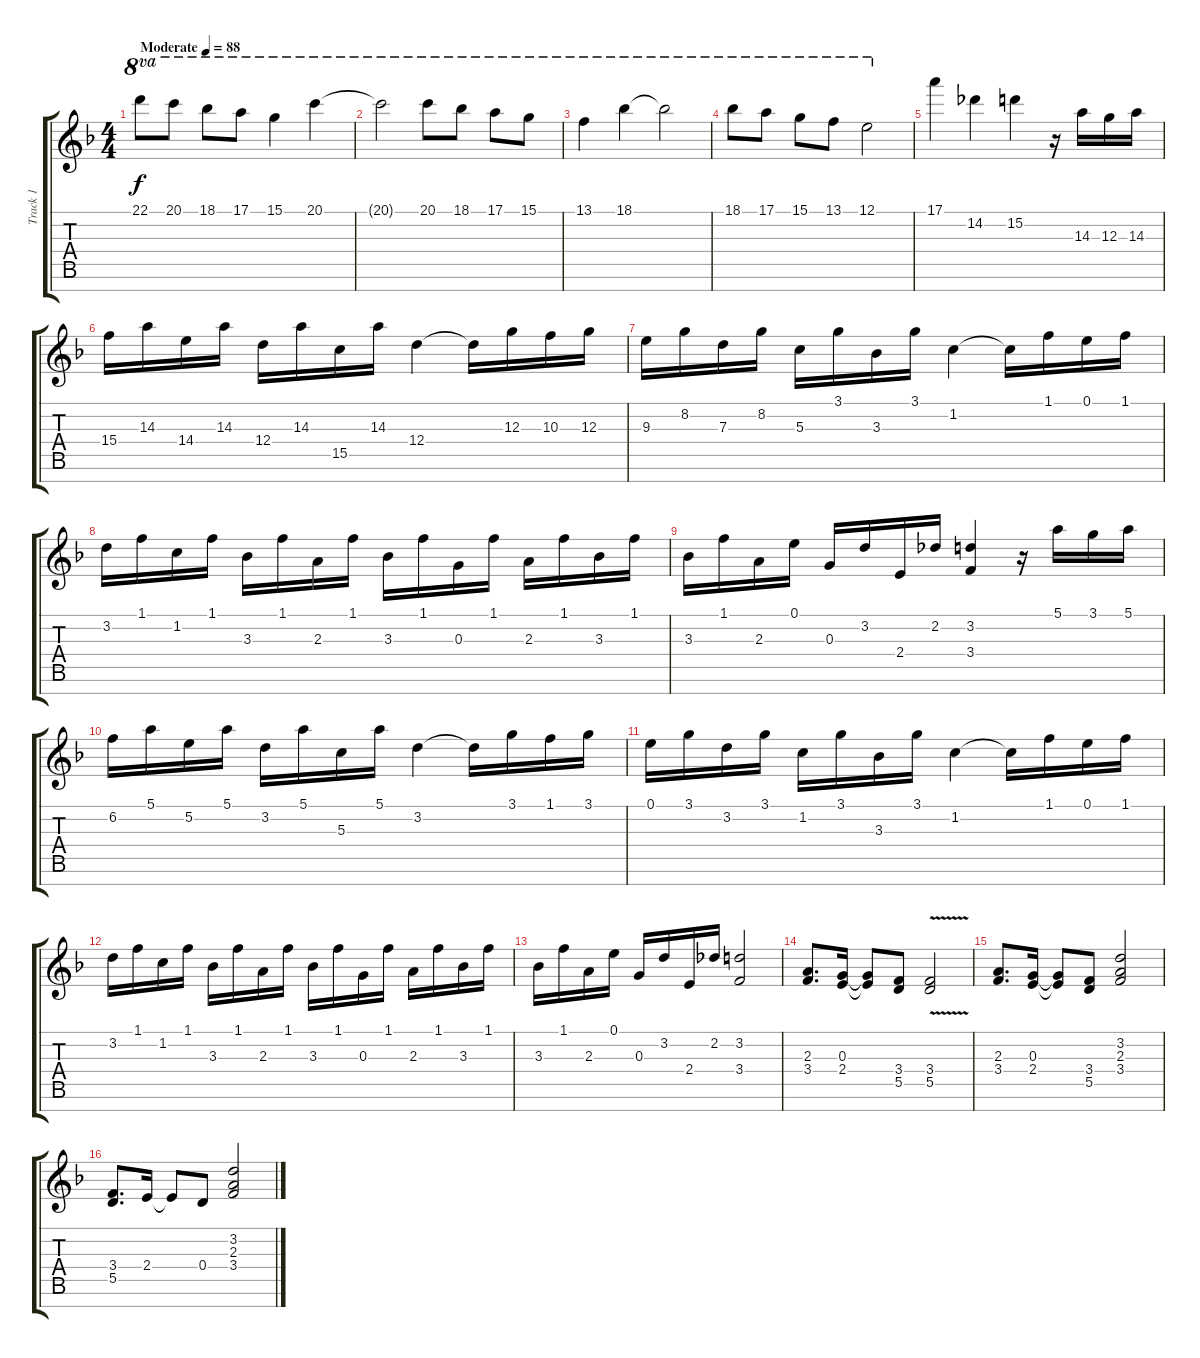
\track ("Track 1" "Track 1") {instrument acousticguitarnylon}
\staff {score tabs}
\tuning (E4 B3 G3 D3 A2 E2 B1) {hide}
\ts (4 4)
\tempo (88 "Moderate")
\clef g2
\ks dminor
22.1.8{ot 8va dy f instrument acousticguitarnylon} 20.1.8{ot 8va} 18.1.8{ot 8va} 17.1.8{ot 8va} 15.1.4{ot 8va} 20.1.4{ot 8va} |
20.1{t}.2{ot 8va} 20.1.8{ot 8va} 18.1.8{ot 8va} 17.1.8{ot 8va} 15.1.8{ot 8va} |
13.1.4{ot 8va} 18.1.4{ot 8va} 18.1{t}.2{ot 8va} |
18.1.8{ot 8va} 17.1.8{ot 8va} 15.1.8{ot 8va} 13.1.8{ot 8va} 12.1.2{ot 8va} |
17.1.4 14.2.4 15.2.4 r.16 14.3.16 12.3.16 14.3.16 |
15.4.16 14.3.16 14.4.16 14.3.16 12.4.16 14.3.16 15.5.16 14.3.16 12.4.4 12.4{t}.16 12.3.16 10.3.16 12.3.16 |
9.3.16 8.2.16 7.3.16 8.2.16 5.3.16 3.1.16 3.3.16 3.1.16 1.2.4 1.2{t}.16 1.1.16 0.1.16 1.1.16 |
3.2.16 1.1.16 1.2.16 1.1.16 3.3.16 1.1.16 2.3.16 1.1.16 3.3.16 1.1.16 0.3.16 1.1.16 2.3.16 1.1.16 3.3.16 1.1.16 |
3.3.16 1.1.16 2.3.16 0.1.16 0.3.16 3.2.16 2.4.16 2.2.16 (3.2 3.4).4 r.16 5.1.16 3.1.16 5.1.16 |
6.2.16 5.1.16 5.2.16 5.1.16 3.2.16 5.1.16 5.3.16 5.1.16 3.2.4 3.2{t}.16 3.1.16 1.1.16 3.1.16 |
0.1.16 3.1.16 3.2.16 3.1.16 1.2.16 3.1.16 3.3.16 3.1.16 1.2.4 1.2{t}.16 1.1.16 0.1.16 1.1.16 |
3.2.16 1.1.16 1.2.16 1.1.16 3.3.16 1.1.16 2.3.16 1.1.16 3.3.16 1.1.16 0.3.16 1.1.16 2.3.16 1.1.16 3.3.16 1.1.16 |
3.3.16 1.1.16 2.3.16 0.1.16 0.3.16 3.2.16 2.4.16 2.2.16 (3.2 3.4).2 |
(2.3 3.4).8{d} (0.3 2.4).16 (0.3{t} 2.4{t}).8 (3.4 5.5).8 (3.4{v} 5.5).2 |
(2.3 3.4).8{d} (0.3 2.4).16 (0.3{t} 2.4{t}).8 (3.4 5.5).8 (3.2 2.3 3.4).2 |
(3.4 5.5).8{d} 2.4.16 2.4{t}.8 0.4.8 (3.2 2.3 3.4).2
